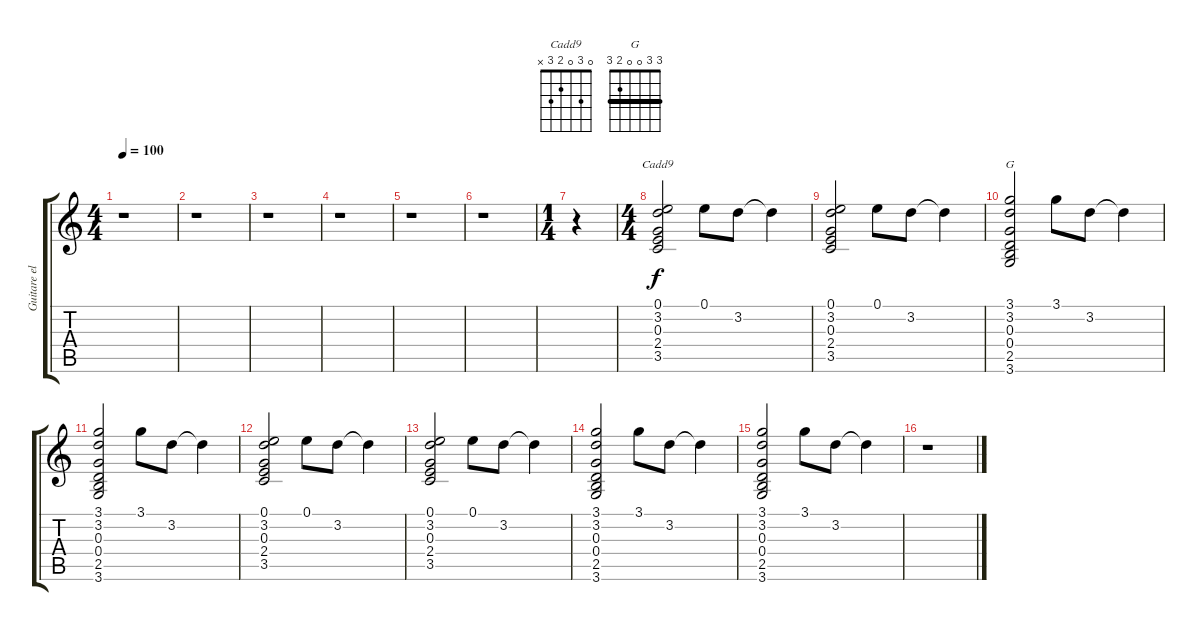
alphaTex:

\track ("Guitare elec. (son clair)" "Guitare el") {instrument overdrivenguitar}
\staff {score tabs}
\tuning (E4 B3 G3 D3 A2 E2) {hide}
\chord ("Cadd9" 0 3 0 2 3 x)
\chord ("G" 3 3 0 0 2 3) {barre 3}
\ts (4 4)
\tempo 100
\clef g2
\ks c
r.1{dy f instrument overdrivenguitar} |
r.1 |
r.1 |
r.1 |
r.1 |
r.1 |
\ts (1 4)
r.4 |
\ts (4 4)
(0.1 3.2 0.3 2.4 3.5).2{ch "Cadd9"} 0.1.8 3.2.8 3.2{t}.4 |
(0.1 3.2 0.3 2.4 3.5).2 0.1.8 3.2.8 3.2{t}.4 |
(3.1 3.2 0.3 0.4 2.5 3.6).2{ch "G"} 3.1.8 3.2.8 3.2{t}.4 |
(3.1 3.2 0.3 0.4 2.5 3.6).2 3.1.8 3.2.8 3.2{t}.4 |
(0.1 3.2 0.3 2.4 3.5).2 0.1.8 3.2.8 3.2{t}.4 |
(0.1 3.2 0.3 2.4 3.5).2 0.1.8 3.2.8 3.2{t}.4 |
(3.1 3.2 0.3 0.4 2.5 3.6).2 3.1.8 3.2.8 3.2{t}.4 |
(3.1 3.2 0.3 0.4 2.5 3.6).2 3.1.8 3.2.8 3.2{t}.4 |
r.1
